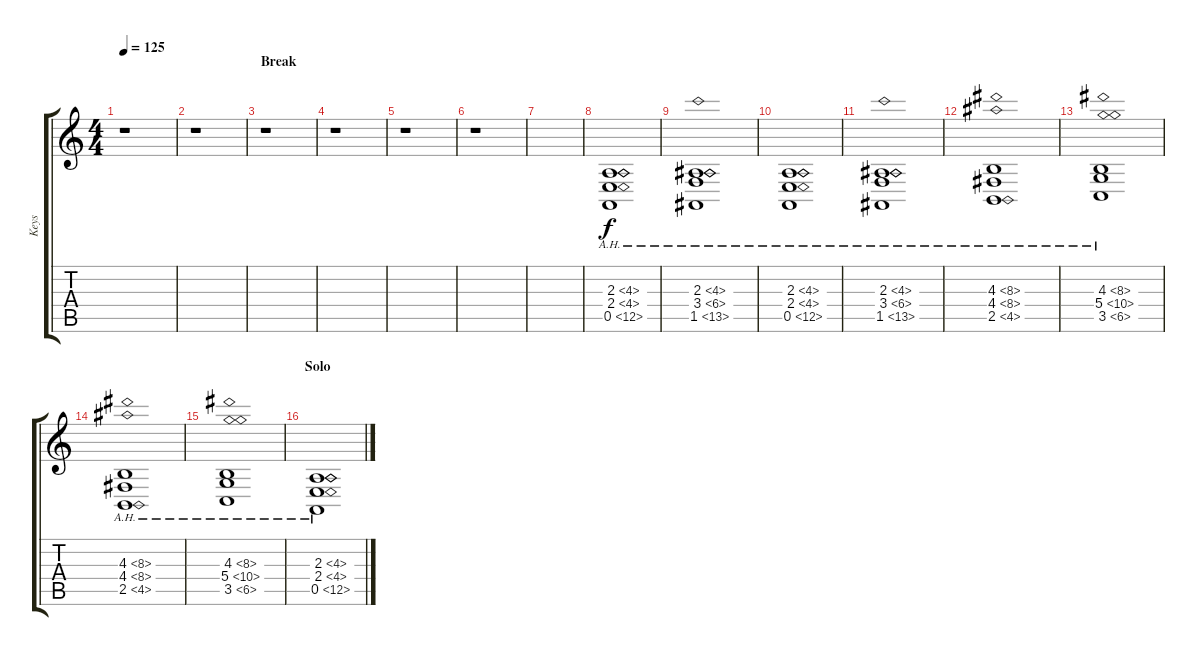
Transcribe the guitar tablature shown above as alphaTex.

\track ("Keys" "Keys") {instrument stringensemble1}
\staff {score tabs}
\tuning (E4 B3 G3 D3 A2 E2) {hide}
\ts (4 4)
\tempo 125
\clef g2
\ks c
r.1{dy f} |
r.1 |
\section ("" "Break")
r.1 |
r.1 |
r.1 |
r.1 |
|
(2.3{ah 2} 2.4{ah 2} 0.5{ah 12}).1 |
(2.3{ah 2} 3.4{ah 3} 1.5{ah 12}).1 |
(2.3{ah 2} 2.4{ah 2} 0.5{ah 12}).1 |
(2.3{ah 2} 3.4{ah 3} 1.5{ah 12}).1 |
(4.3{ah 4} 4.4{ah 4} 2.5{ah 2}).1 |
(4.3{ah 4} 5.4{ah 5} 3.5{ah 3}).1 |
(4.3{ah 4} 4.4{ah 4} 2.5{ah 2}).1 |
(4.3{ah 4} 5.4{ah 5} 3.5{ah 3}).1 |
\section ("" "Solo")
(2.3{ah 2} 2.4{ah 2} 0.5{ah 12}).1
